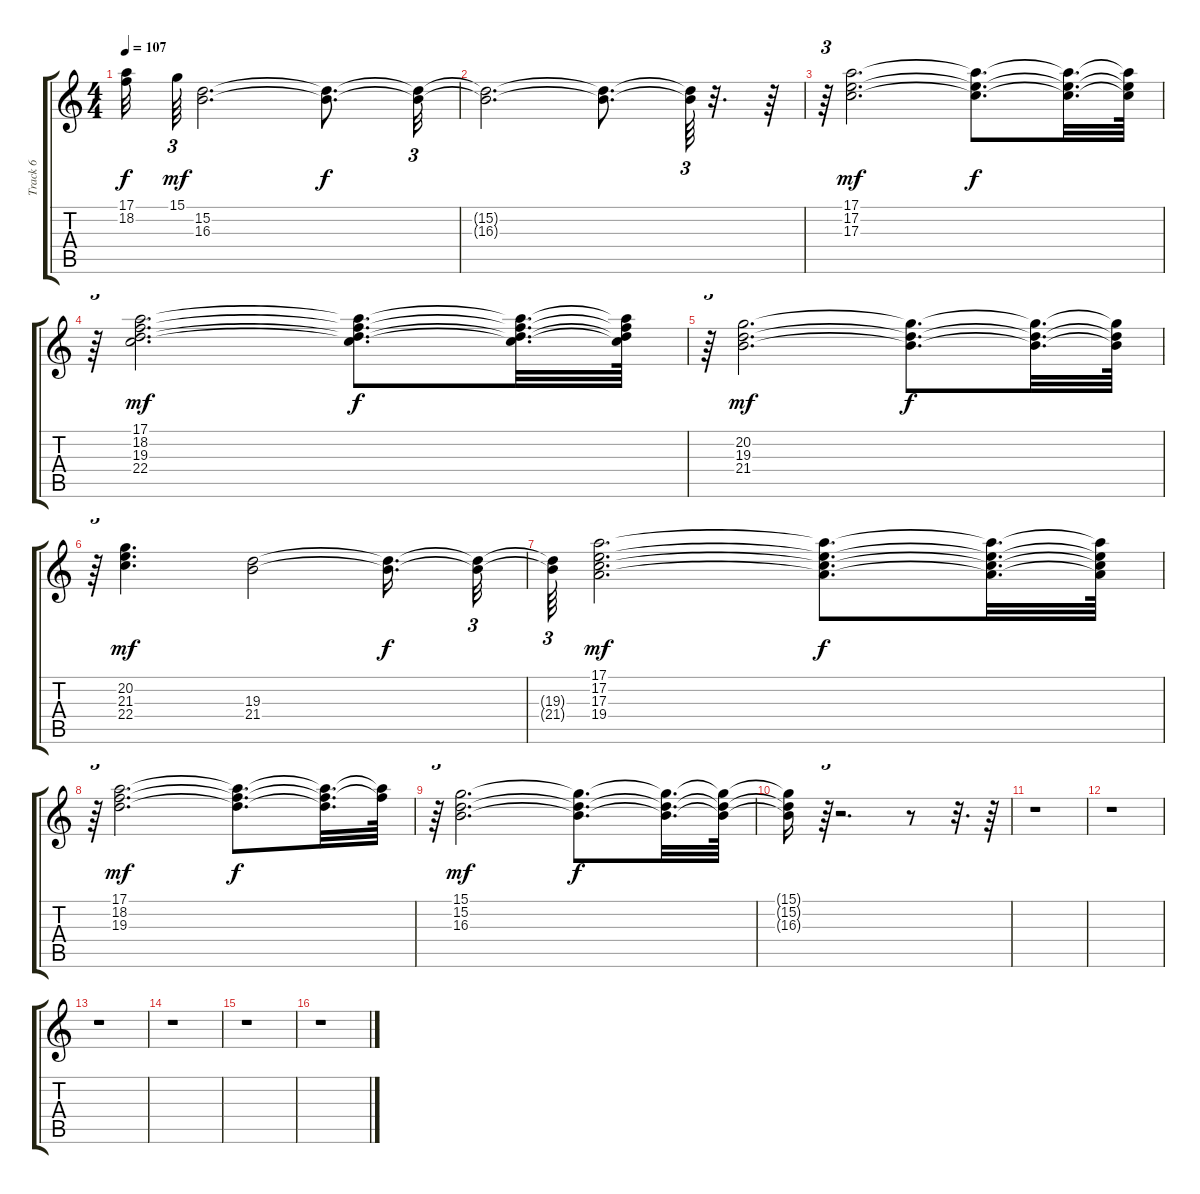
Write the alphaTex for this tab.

\track ("Track 6" "Track 6") {instrument stringensemble1}
\staff {score tabs}
\tuning (E4 B3 G3 D3 A2 E2) {hide}
\ts (4 4)
\tempo 107
\clef g2
\ks c
(17.1{t} 18.2{t}).32{dy f} 15.1.64{tu (3 2) dy mf} (15.2 16.3).2{d} (15.2{t} 16.3{t}).8{d dy f} (15.2{t} 16.3{t}).32{tu (3 2)} |
(15.2{t} 16.3{t}).2{d} (15.2{t} 16.3{t}).8{d} (15.2{t} 16.3{t}).64{tu (3 2)} r.32{d} r.64 |
r.64{tu (3 2)} (17.1 17.2 17.3).2{d dy mf} (17.1{t} 17.2{t} 17.3{t}).8{d dy f} (17.1{t} 17.2{t} 17.3{t}).32{d} (17.1{t} 17.2{t} 17.3{t}).64 |
r.64{tu (3 2)} (17.1 18.2 19.3 22.4).2{d dy mf} (17.1{t} 18.2{t} 19.3{t} 22.4{t}).8{d dy f} (17.1{t} 18.2{t} 19.3{t} 22.4{t}).32{d} (17.1{t} 18.2{t} 19.3{t} 22.4{t}).64 |
r.64{tu (3 2)} (20.2 19.3 21.4).2{d dy mf} (20.2{t} 19.3{t} 21.4{t}).8{d dy f} (20.2{t} 19.3{t} 21.4{t}).32{d} (20.2{t} 19.3{t} 21.4{t}).64 |
r.64{tu (3 2)} (20.2 21.3 22.4).4{d dy mf} (19.3 21.4).2 (19.3{t} 21.4{t}).16{d dy f} (19.3{t} 21.4{t}).32{tu (3 2)} |
(19.3{t} 21.4{t}).64{tu (3 2)} (17.1 17.2 17.3 19.4).2{d dy mf} (17.1{t} 17.2{t} 17.3{t} 19.4{t}).8{d dy f} (17.1{t} 17.2{t} 17.3{t} 19.4{t}).32{d} (17.1{t} 17.2{t} 17.3{t} 19.4{t}).64 |
r.64{tu (3 2)} (17.1 18.2 19.3).2{d dy mf} (17.1{t} 18.2{t} 19.3{t}).8{d dy f} (17.1{t} 18.2{t} 19.3{t}).32{d} (17.1{t} 18.2{t}).64 |
r.64{tu (3 2)} (15.1 15.2 16.3).2{d dy mf} (15.1{t} 15.2{t} 16.3{t}).8{d dy f} (15.1{t} 15.2{t} 16.3{t}).32{d} (15.1{t} 15.2{t} 16.3{t}).64 |
(15.1{t} 15.2{t} 16.3{t}).16 r.64{tu (3 2)} r.2{d} r.8 r.32{d} r.64 |
r.1 |
r.1 |
r.1 |
r.1 |
r.1 |
r.1
